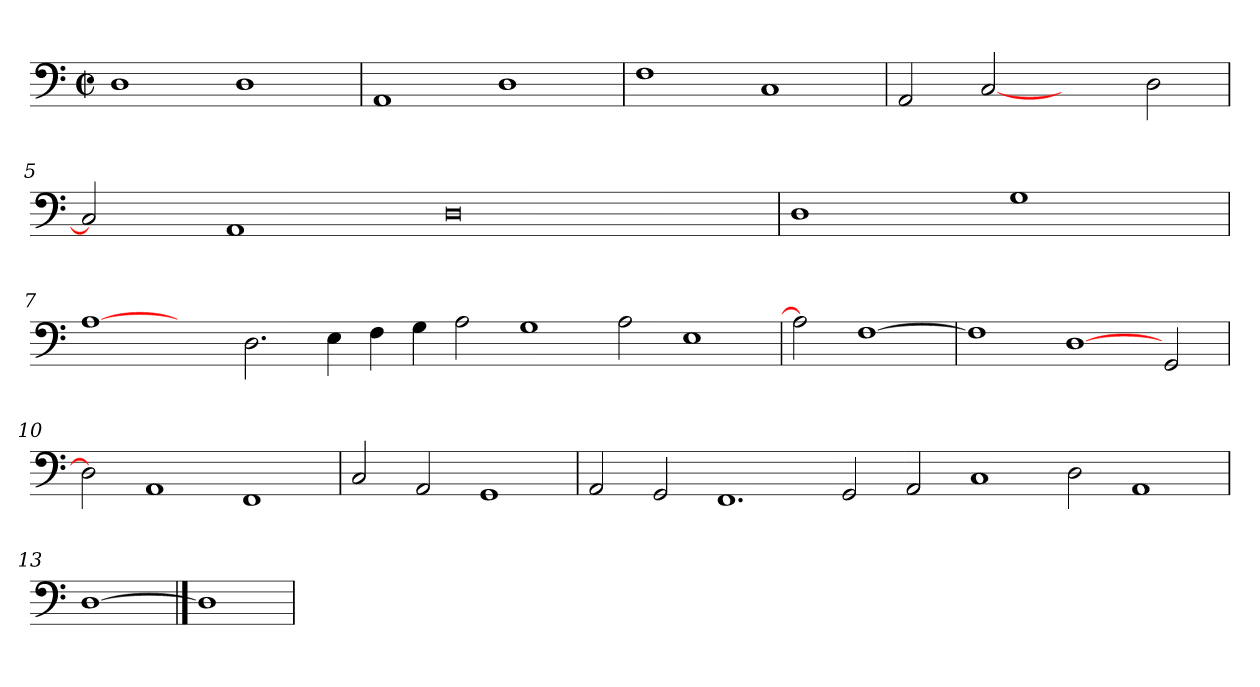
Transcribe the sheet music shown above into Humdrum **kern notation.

**kern
*part1
*staff1
*clefF4
*k[]
*M2/2
*met(c|)
=1
1D
1D
=2
1AA
1D
=3
1F
1C
=4
2AA/
[2C
2ryy
2D\
=5
2C]
1AA
0D
=6
1D
1G
=7
[1A
2ryy
2.D\
4E\
4F\
4G\
2A\
1G
2A\
1E
=8
2A]
[1F
=9
1F]
[1D
2GG/
=10
2D]
1AA
1FF
=11
2C/
2AA/
1GG
=12
2AA/
2GG/
1.FF
2GG/
2AA/
1C
2D\
1AA
=13
[1D
==14
1D]
=
*-
